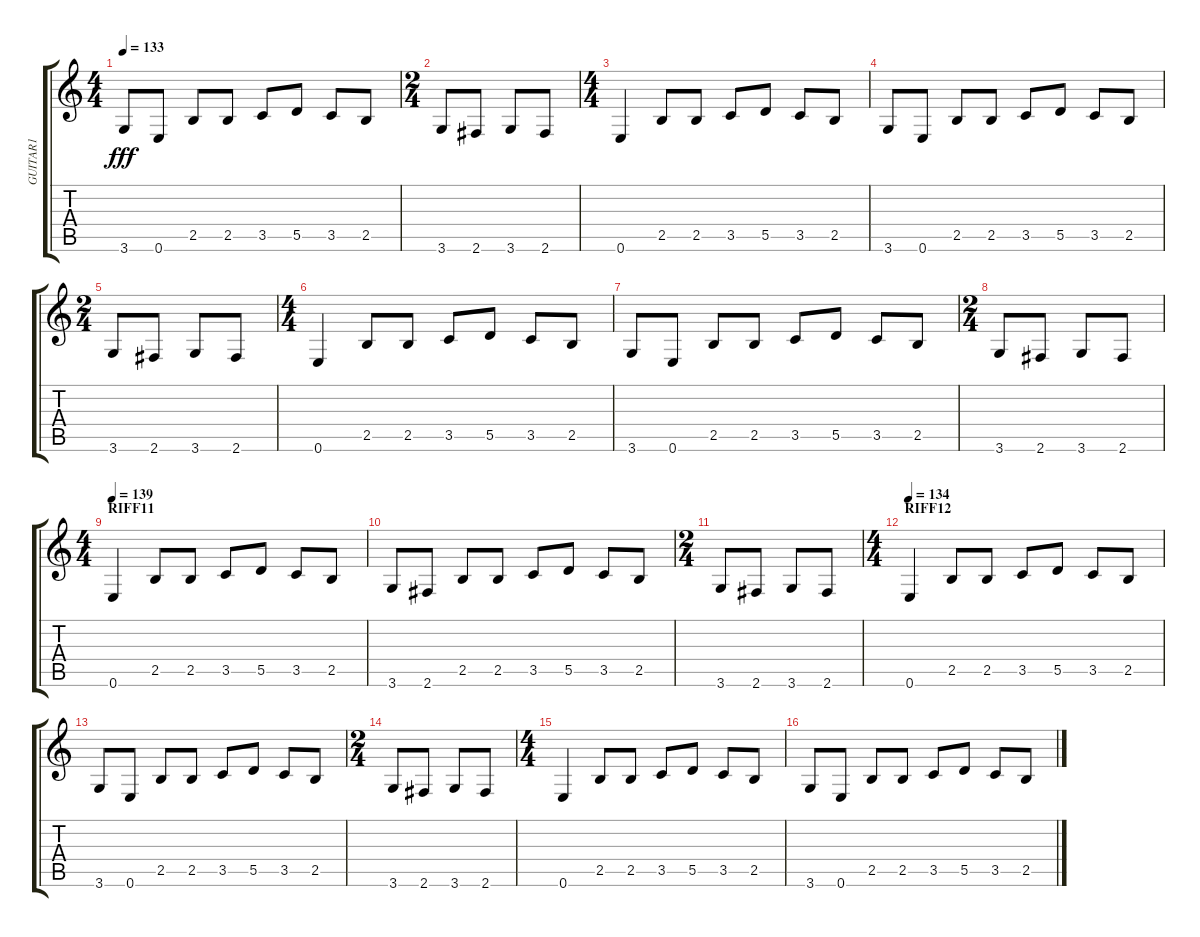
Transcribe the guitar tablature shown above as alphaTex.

\track ("GUITAR1" "GUITAR1") {instrument distortionguitar}
\staff {score tabs}
\tuning (E4 B3 G3 D3 A2 E2) {hide}
\ts (4 4)
\tempo 133
\clef g2
\ks c
3.6.8{dy fff} 0.6.8 2.5.8 2.5.8 3.5.8 5.5.8 3.5.8 2.5.8 |
\ts (2 4)
3.6.8 2.6.8 3.6.8 2.6.8 |
\ts (4 4)
0.6.4 2.5.8 2.5.8 3.5.8 5.5.8 3.5.8 2.5.8 |
3.6.8 0.6.8 2.5.8 2.5.8 3.5.8 5.5.8 3.5.8 2.5.8 |
\ts (2 4)
3.6.8 2.6.8 3.6.8 2.6.8 |
\ts (4 4)
0.6.4 2.5.8 2.5.8 3.5.8 5.5.8 3.5.8 2.5.8 |
3.6.8 0.6.8 2.5.8 2.5.8 3.5.8 5.5.8 3.5.8 2.5.8 |
\ts (2 4)
3.6.8 2.6.8 3.6.8 2.6.8 |
\ts (4 4)
\section ("" "RIFF11")
\tempo 139
0.6.4 2.5.8 2.5.8 3.5.8 5.5.8 3.5.8 2.5.8 |
3.6.8 2.6.8 2.5.8 2.5.8 3.5.8 5.5.8 3.5.8 2.5.8 |
\ts (2 4)
3.6.8 2.6.8 3.6.8 2.6.8 |
\ts (4 4)
\section ("" "RIFF12")
\tempo 134
0.6.4 2.5.8 2.5.8 3.5.8 5.5.8 3.5.8 2.5.8 |
3.6.8 0.6.8 2.5.8 2.5.8 3.5.8 5.5.8 3.5.8 2.5.8 |
\ts (2 4)
3.6.8 2.6.8 3.6.8 2.6.8 |
\ts (4 4)
0.6.4 2.5.8 2.5.8 3.5.8 5.5.8 3.5.8 2.5.8 |
3.6.8 0.6.8 2.5.8 2.5.8 3.5.8 5.5.8 3.5.8 2.5.8
